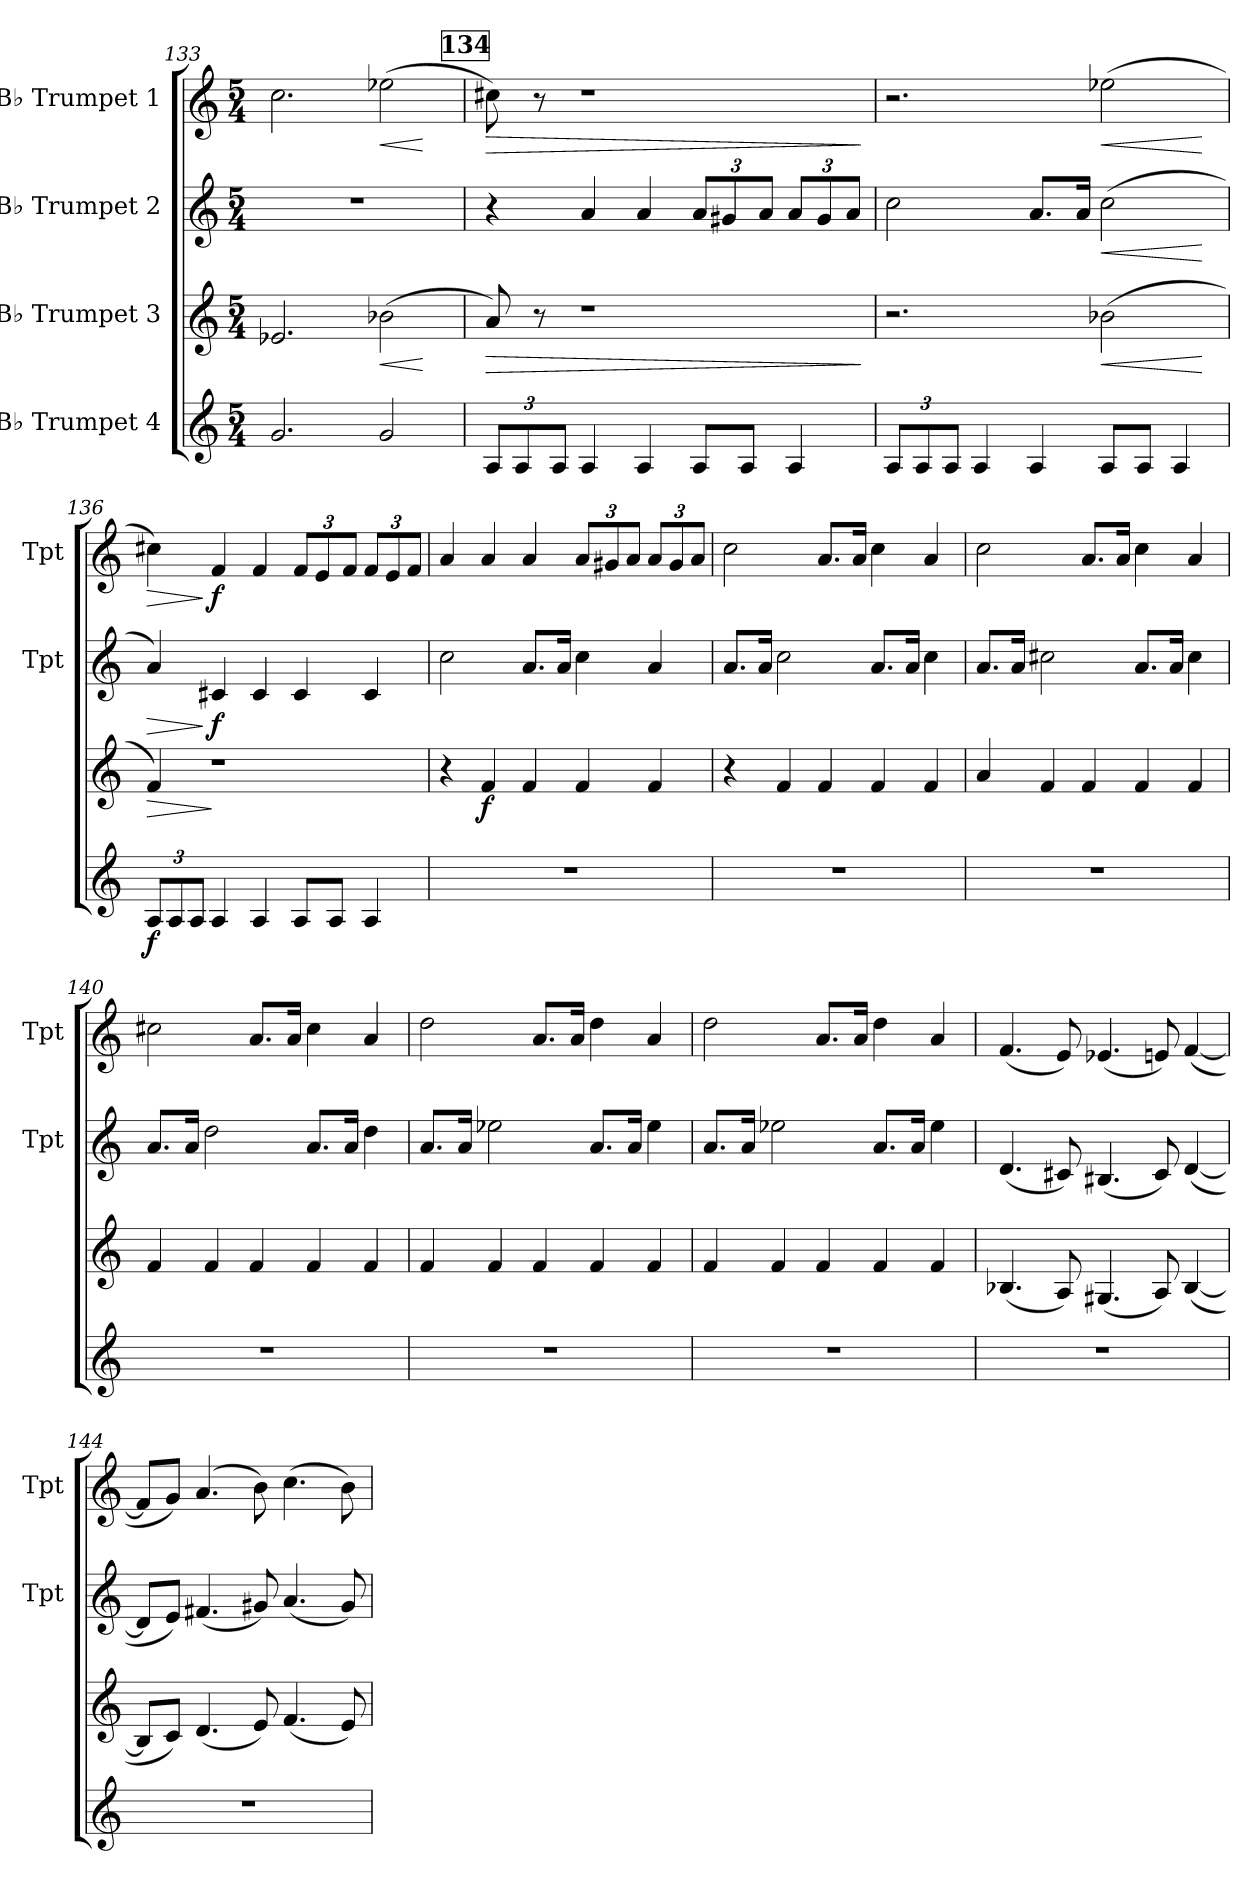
**kern	**dynam	**kern	**dynam	**kern	**dynam	**kern	**dynam
*part4	*part4	*part3	*part3	*part2	*part2	*part1	*part1
*staff4	*staff4	*staff3	*staff3	*staff2	*staff2	*staff1	*staff1
*I"B♭ Trumpet 4	*	*I"B♭ Trumpet 3	*	*I"B♭ Trumpet 2	*	*I"B♭ Trumpet 1	*
*	*	*	*	*I'Tpt	*	*I'Tpt	*
*clefG2	*	*clefG2	*	*clefG2	*	*clefG2	*
*ITrd1c2	*	*ITrd1c2	*	*ITrd1c2	*	*ITrd1c2	*
*k[b-e-]	*	*k[b-e-]	*	*k[b-e-]	*	*k[b-e-]	*
*M5/4	*	*M5/4	*	*M5/4	*	*M5/4	*
=133	=133	=133	=133	=133	=133	=133	=133
2.f/	.	2.d-X/	.	4%5r	.	2.b-\	.
!	!	!	!LO:HP:b	!	!	!	!LO:HP:b
2f/	.	(2a-X\	<	.	.	(2dd-X\	<
.	.	.	[	.	.	.	[
!!LO:LB:g=z
!!LO:REH:place=s1:a:B:fs=14:t=134
=134	=134	=134	=134	=134	=134	=134	=134
*Xbrackettup	*	*	*	*	*	*	*
!	!	!	!LO:HP:b	!	!	!	!LO:HP:b
12G/L	.	8g/)	>	4r	.	8bn\)	>
12G/	.	.	.	.	.	.	.
.	.	8r	.	.	.	8r	.
12G/J	.	.	.	.	.	.	.
4G/	.	1r	.	4g/	.	1r	.
4G/	.	.	.	4g/	.	.	.
*	*	*	*	*Xbrackettup	*	*	*
8G/L	.	.	.	12g/L	.	.	.
.	.	.	.	12f#X/	.	.	.
8G/J	.	.	.	.	.	.	.
.	.	.	.	12g/J	.	.	.
4G/	.	.	.	12g/L	.	.	.
.	.	.	.	12f#/	.	.	.
.	.	.	.	12g/J	.	.	.
.	.	.	]	.	.	.	]
=135	=135	=135	=135	=135	=135	=135	=135
12G/L	.	2.r	.	2b-\	.	2.r	.
12G/	.	.	.	.	.	.	.
12G/J	.	.	.	.	.	.	.
4G/	.	.	.	.	.	.	.
4G/	.	.	.	8.g/L	.	.	.
.	.	.	.	16g/Jk	.	.	.
!	!	!	!LO:HP:b	!	!LO:HP:b	!	!LO:HP:b
8G/L	.	(2a-X\	<	(2b-\	<	(2dd-X\	<
8G/J	.	.	.	.	.	.	.
4G/	.	.	.	.	.	.	.
.	.	.	[	.	[	.	[
=136	=136	=136	=136	=136	=136	=136	=136
!	!LO:DY:b	!	!LO:HP:b	!	!LO:HP:b	!	!LO:HP:b
12G/L	f	4e-/)	>	4g/)	>	4bn\)	>
12G/	.	.	.	.	.	.	.
12G/J	.	.	.	.	.	.	.
!	!	!	!	!	!LO:DY:n=1:b	!	!LO:DY:n=1:b
4G/	.	1r	]	4Bn/	] f	4e-/	] f
4G/	.	.	.	4B/	.	4e-/	.
*	*	*	*	*	*	*Xbrackettup	*
8G/L	.	.	.	4B/	.	12e-/L	.
.	.	.	.	.	.	12d/	.
8G/J	.	.	.	.	.	.	.
.	.	.	.	.	.	12e-/J	.
4G/	.	.	.	4B/	.	12e-/L	.
.	.	.	.	.	.	12d/	.
.	.	.	.	.	.	12e-/J	.
!!LO:LB:g=z
=137	=137	=137	=137	=137	=137	=137	=137
4%5r	.	4r	.	2b-\	.	4g/	.
!	!	!	!LO:DY:b	!	!	!	!
.	.	4e-/	f	.	.	4g/	.
.	.	4e-/	.	8.g/L	.	4g/	.
.	.	.	.	16g/Jk	.	.	.
.	.	4e-/	.	4b-\	.	12g/L	.
.	.	.	.	.	.	12f#X/	.
.	.	.	.	.	.	12g/J	.
.	.	4e-/	.	4g/	.	12g/L	.
.	.	.	.	.	.	12f#/	.
.	.	.	.	.	.	12g/J	.
=138	=138	=138	=138	=138	=138	=138	=138
4%5r	.	4r	.	8.g/L	.	2b-\	.
.	.	.	.	16g/Jk	.	.	.
.	.	4e-/	.	2b-\	.	.	.
.	.	4e-/	.	.	.	8.g/L	.
.	.	.	.	.	.	16g/Jk	.
.	.	4e-/	.	8.g/L	.	4b-\	.
.	.	.	.	16g/Jk	.	.	.
.	.	4e-/	.	4b-\	.	4g/	.
=139	=139	=139	=139	=139	=139	=139	=139
4%5r	.	4g/	.	8.g/L	.	2b-\	.
.	.	.	.	16g/Jk	.	.	.
.	.	4e-/	.	2bn\	.	.	.
.	.	4e-/	.	.	.	8.g/L	.
.	.	.	.	.	.	16g/Jk	.
.	.	4e-/	.	8.g/L	.	4b-\	.
.	.	.	.	16g/Jk	.	.	.
.	.	4e-/	.	4b\	.	4g/	.
=140	=140	=140	=140	=140	=140	=140	=140
4%5r	.	4e-/	.	8.g/L	.	2bn\	.
.	.	.	.	16g/Jk	.	.	.
.	.	4e-/	.	2cc\	.	.	.
.	.	4e-/	.	.	.	8.g/L	.
.	.	.	.	.	.	16g/Jk	.
.	.	4e-/	.	8.g/L	.	4b\	.
.	.	.	.	16g/Jk	.	.	.
.	.	4e-/	.	4cc\	.	4g/	.
!!LO:PB:g=z
=141	=141	=141	=141	=141	=141	=141	=141
4%5r	.	4e-/	.	8.g/L	.	2cc\	.
.	.	.	.	16g/Jk	.	.	.
.	.	4e-/	.	2dd-X\	.	.	.
.	.	4e-/	.	.	.	8.g/L	.
.	.	.	.	.	.	16g/Jk	.
.	.	4e-/	.	8.g/L	.	4cc\	.
.	.	.	.	16g/Jk	.	.	.
.	.	4e-/	.	4dd-\	.	4g/	.
=142	=142	=142	=142	=142	=142	=142	=142
4%5r	.	4e-/	.	8.g/L	.	2cc\	.
.	.	.	.	16g/Jk	.	.	.
.	.	4e-/	.	2dd-X\	.	.	.
.	.	4e-/	.	.	.	8.g/L	.
.	.	.	.	.	.	16g/Jk	.
.	.	4e-/	.	8.g/L	.	4cc\	.
.	.	.	.	16g/Jk	.	.	.
.	.	4e-/	.	4dd-\	.	4g/	.
=143	=143	=143	=143	=143	=143	=143	=143
4%5r	.	(4.A-X/	.	(4.c/	.	(4.e-/	.
.	.	8G/)	.	8Bn/)	.	8d/)	.
.	.	(4.F#X/	.	(4.A#X/	.	(4.d-X/	.
.	.	8G/)	.	8B/)	.	8dn/)	.
.	.	([4A-/	.	([4c/	.	([4e-/	.
=144	=144	=144	=144	=144	=144	=144	=144
4%5r	.	8A-/L]	.	8c/L]	.	8e-/L]	.
.	.	8B-/J)	.	8d/J)	.	8f/J)	.
.	.	(4.c/	.	(4.en/	.	(4.g/	.
.	.	8d/)	.	8f#X/)	.	8a\)	.
.	.	(4.e-/	.	(4.g/	.	(4.b-\	.
.	.	8d/)	.	8f#/)	.	8a\)	.
=	=	=	=	=	=	=	=
*-	*-	*-	*-	*-	*-	*-	*-
